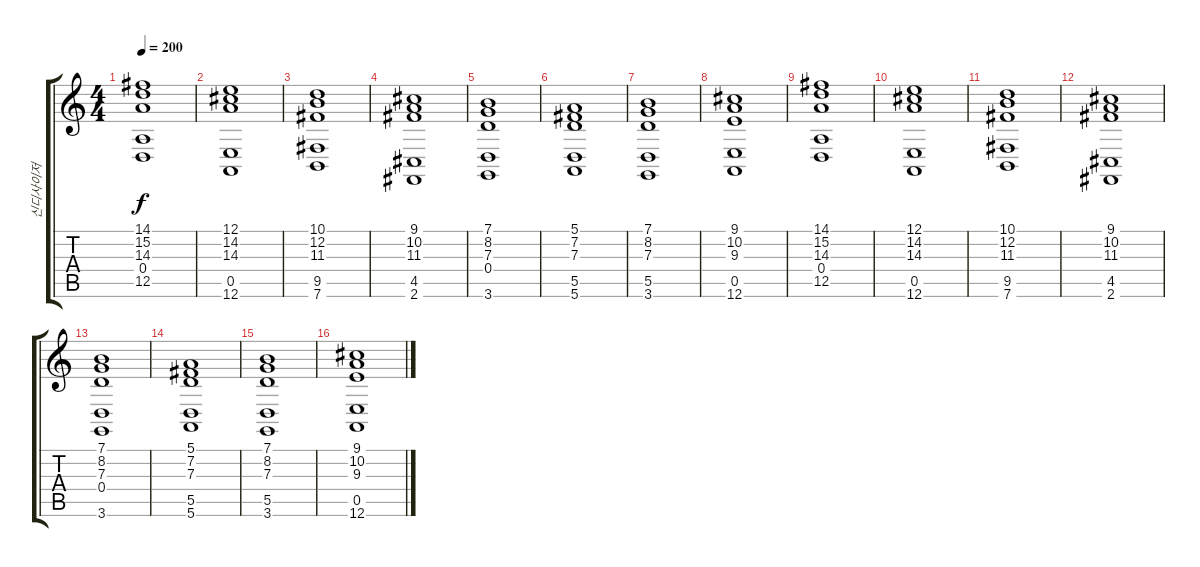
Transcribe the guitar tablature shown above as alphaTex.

\track ("신디사이저" "신디사이저") {instrument stringensemble1}
\staff {score tabs}
\tuning (E4 B3 G3 D3 A2 E2) {hide}
\ts (4 4)
\tempo 200
\clef g2
\ks c
(14.1 15.2 14.3 0.4 12.5).1{dy f} |
(12.1 14.2 14.3 0.5 12.6).1 |
(10.1 12.2 11.3 9.5 7.6).1 |
(9.1 10.2 11.3 4.5 2.6).1 |
(7.1 8.2 7.3 0.4 3.6).1 |
(5.1 7.2 7.3 5.5 5.6).1 |
(7.1 8.2 7.3 5.5 3.6).1 |
(9.1 10.2 9.3 0.5 12.6).1 |
(14.1 15.2 14.3 0.4 12.5).1 |
(12.1 14.2 14.3 0.5 12.6).1 |
(10.1 12.2 11.3 9.5 7.6).1 |
(9.1 10.2 11.3 4.5 2.6).1 |
(7.1 8.2 7.3 0.4 3.6).1 |
(5.1 7.2 7.3 5.5 5.6).1 |
(7.1 8.2 7.3 5.5 3.6).1 |
(9.1 10.2 9.3 0.5 12.6).1
